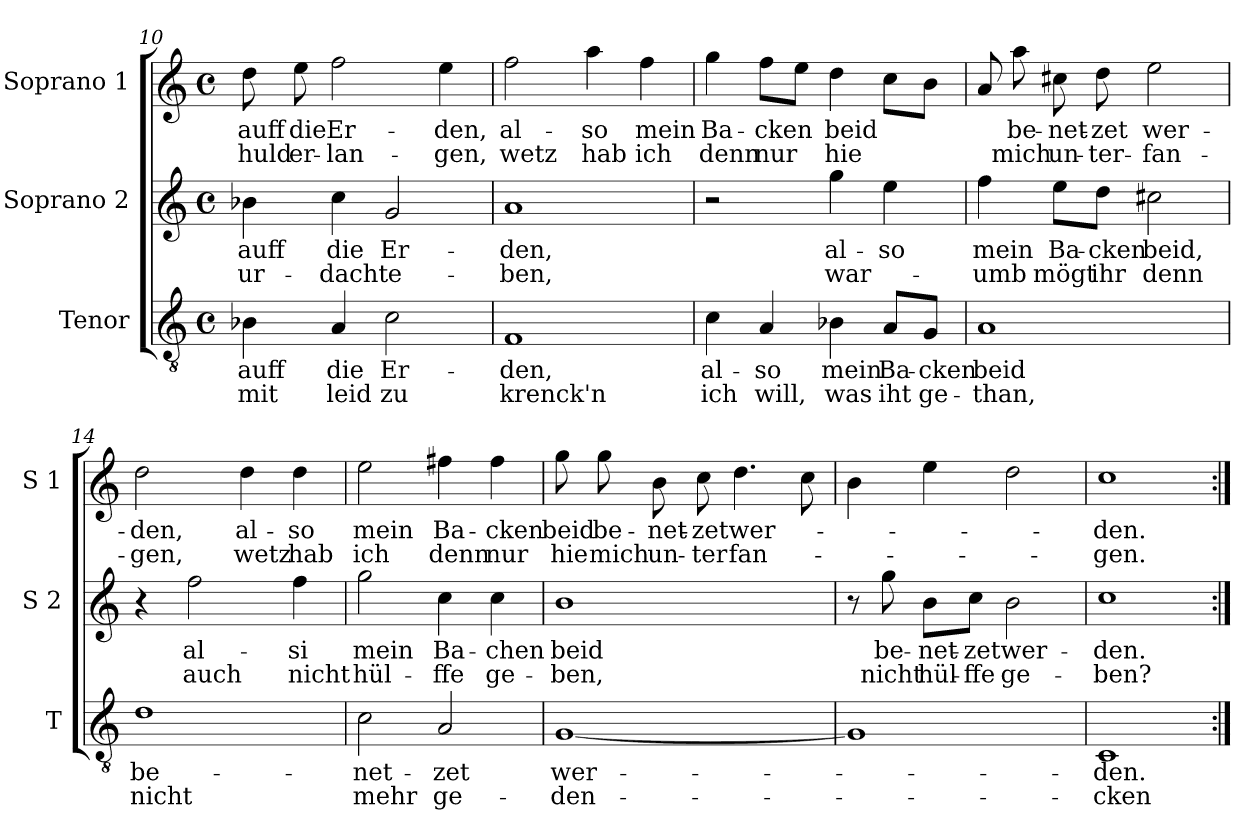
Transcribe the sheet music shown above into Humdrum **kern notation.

**kern	**text	**text	**kern	**text	**text	**kern	**text	**text
*part3	*part3	*part3	*part2	*part2	*part2	*part1	*part1	*part1
*staff3	*staff3	*staff3	*staff2	*staff2	*staff2	*staff1	*staff1	*staff1
*I"Tenor	*	*	*I"Soprano 2	*	*	*I"Soprano 1	*	*
*I'T	*	*	*I'S 2	*	*	*I'S 1	*	*
!!LO:PB:g=z
*clefGv2	*	*	*clefG2	*	*	*clefG2	*	*
*k[]	*	*	*k[]	*	*	*k[]	*	*
*C:	*	*	*C:	*	*	*C:	*	*
*M4/4	*	*	*M4/4	*	*	*M4/4	*	*
*met(c)	*	*	*met(c)	*	*	*met(c)	*	*
=10	=10	=10	=10	=10	=10	=10	=10	=10
!	!LO:LY:b	!LO:LY:b	!	!LO:LY:b	!LO:LY:b	!	!LO:LY:b	!LO:LY:b
4B-X\	auff	mit	4b-X\	auff	-ur-	8dd\	auff	huld
!	!	!	!	!	!	!	!LO:LY:b	!LO:LY:b
.	.	.	.	.	.	8ee\	die	er-
!	!LO:LY:b	!LO:LY:b	!	!LO:LY:b	!LO:LY:b	!	!LO:LY:b	!LO:LY:b
4A/	die	leid	4cc\	die	-dacht	2ff\	Er-	-lan-
!	!LO:LY:b	!LO:LY:b	!	!LO:LY:b	!LO:LY:b	!	!	!
2c\	Er-	zu	2g/	Er-	e-	.	.	.
!	!	!	!	!	!	!	!LO:LY:b	!LO:LY:b
.	.	.	.	.	.	4ee\	-den,	-gen,
=11	=11	=11	=11	=11	=11	=11	=11	=11
!	!LO:LY:b	!LO:LY:b	!	!LO:LY:b	!LO:LY:b	!	!LO:LY:b	!LO:LY:b
1F	-den,	krenck'n	1a	-den,	-ben,	2ff\	al-	wetz
!	!	!	!	!	!	!	!LO:LY:b	!LO:LY:b
.	.	.	.	.	.	4aa\	-so	hab
!	!	!	!	!	!	!	!LO:LY:b	!LO:LY:b
.	.	.	.	.	.	4ff\	mein	ich
=12	=12	=12	=12	=12	=12	=12	=12	=12
!	!LO:LY:b	!LO:LY:b	!	!	!	!	!LO:LY:b	!LO:LY:b
4c\	al-	ich	2r	.	.	4gg\	Ba-	denn
!	!LO:LY:b	!LO:LY:b	!	!	!	!	!LO:LY:b	!LO:LY:b
4A/	-so	will,	.	.	.	8ff\L	-cken	nur
.	.	.	.	.	.	8ee\J	.	.
!	!LO:LY:b	!LO:LY:b	!	!LO:LY:b	!LO:LY:b	!	!LO:LY:b	!LO:LY:b
4B-X\	mein	was	4gg\	al-	war-	4dd\	beid	hie
!	!LO:LY:b	!LO:LY:b	!	!LO:LY:b	!	!	!	!
8A/L	Ba-	iht	4ee\	-so	.	8cc\L	.	.
!	!LO:LY:b	!LO:LY:b	!	!	!	!	!	!
8G/J	-cken	ge-	.	.	.	8b\J	.	.
=13	=13	=13	=13	=13	=13	=13	=13	=13
!	!LO:LY:b	!LO:LY:b	!	!LO:LY:b	!LO:LY:b	!	!	!
1A	beid	-than,	4ff\	mein	-umb	8a/	.	.
!	!	!	!	!	!	!	!LO:LY:b	!LO:LY:b
.	.	.	.	.	.	8aa\	be-	mich
!	!	!	!	!LO:LY:b	!LO:LY:b	!	!LO:LY:b	!LO:LY:b
.	.	.	8ee\L	Ba-	mögt	8cc#X\	-net-	un-
!	!	!	!	!LO:LY:b	!LO:LY:b	!	!LO:LY:b	!LO:LY:b
.	.	.	8dd\J	-cken	ihr	8dd\	-zet	-ter-
!	!	!	!	!LO:LY:b	!LO:LY:b	!	!LO:LY:b	!LO:LY:b
.	.	.	2cc#X\	beid,	denn	2ee\	wer-	-fan-
!!LO:LB:g=z
=14	=14	=14	=14	=14	=14	=14	=14	=14
!	!LO:LY:b	!LO:LY:b	!	!	!	!	!LO:LY:b	!LO:LY:b
1d	be-	nicht	4r	.	.	2dd\	-den,	-gen,
!	!	!	!	!LO:LY:b	!LO:LY:b	!	!	!
.	.	.	2ff\	al-	auch	.	.	.
!	!	!	!	!	!	!	!LO:LY:b	!LO:LY:b
.	.	.	.	.	.	4dd\	al-	wetz
!	!	!	!	!LO:LY:b	!LO:LY:b	!	!LO:LY:b	!LO:LY:b
.	.	.	4ff\	-si	nicht	4dd\	-so	hab
=15	=15	=15	=15	=15	=15	=15	=15	=15
!	!LO:LY:b	!LO:LY:b	!	!LO:LY:b	!LO:LY:b	!	!LO:LY:b	!LO:LY:b
2c\	-net-	mehr	2gg\	mein	hül-	2ee\	mein	ich
!	!LO:LY:b	!LO:LY:b	!	!LO:LY:b	!LO:LY:b	!	!LO:LY:b	!LO:LY:b
2A/	-zet	ge-	4cc\	Ba-	-ffe	4ff#X\	Ba-	denn
!	!	!	!	!LO:LY:b	!LO:LY:b	!	!LO:LY:b	!LO:LY:b
.	.	.	4cc\	-chen	ge-	4ff#\	-cken	nur
=16	=16	=16	=16	=16	=16	=16	=16	=16
!	!LO:LY:b	!LO:LY:b	!	!LO:LY:b	!LO:LY:b	!	!LO:LY:b	!LO:LY:b
[1G	wer-	-den-	1b	beid	-ben,	8gg\	beid	hie
!	!	!	!	!	!	!	!LO:LY:b	!LO:LY:b
.	.	.	.	.	.	8gg\	be-	mich
!	!	!	!	!	!	!	!LO:LY:b	!LO:LY:b
.	.	.	.	.	.	8b\	-net-	un-
!	!	!	!	!	!	!	!LO:LY:b	!LO:LY:b
.	.	.	.	.	.	8cc\	-zet	-ter
!	!	!	!	!	!	!	!LO:LY:b	!LO:LY:b
.	.	.	.	.	.	4.dd\	wer-	fan-
.	.	.	.	.	.	8cc\	.	.
=17	=17	=17	=17	=17	=17	=17	=17	=17
1G]	.	.	8r	.	.	4b\	.	.
!	!	!	!	!LO:LY:b	!LO:LY:b	!	!	!
.	.	.	8gg\	be-	nicht	.	.	.
!	!	!	!	!LO:LY:b	!LO:LY:b	!	!	!
.	.	.	8b\L	-net-	hül-	4ee\	.	.
!	!	!	!	!LO:LY:b	!LO:LY:b	!	!	!
.	.	.	8cc\J	-zet	-ffe	.	.	.
!	!	!	!	!LO:LY:b	!LO:LY:b	!	!	!
.	.	.	2b\	wer-	ge-	2dd\	.	.
=18	=18	=18	=18	=18	=18	=18	=18	=18
!	!LO:LY:b	!LO:LY:b	!	!LO:LY:b	!LO:LY:b	!	!LO:LY:b	!LO:LY:b
1C	-den.	-cken	1cc	-den.	-ben?	1cc	-den.	-gen.
=:|!	=:|!	=:|!	=:|!	=:|!	=:|!	=:|!	=:|!	=:|!
*-	*-	*-	*-	*-	*-	*-	*-	*-
